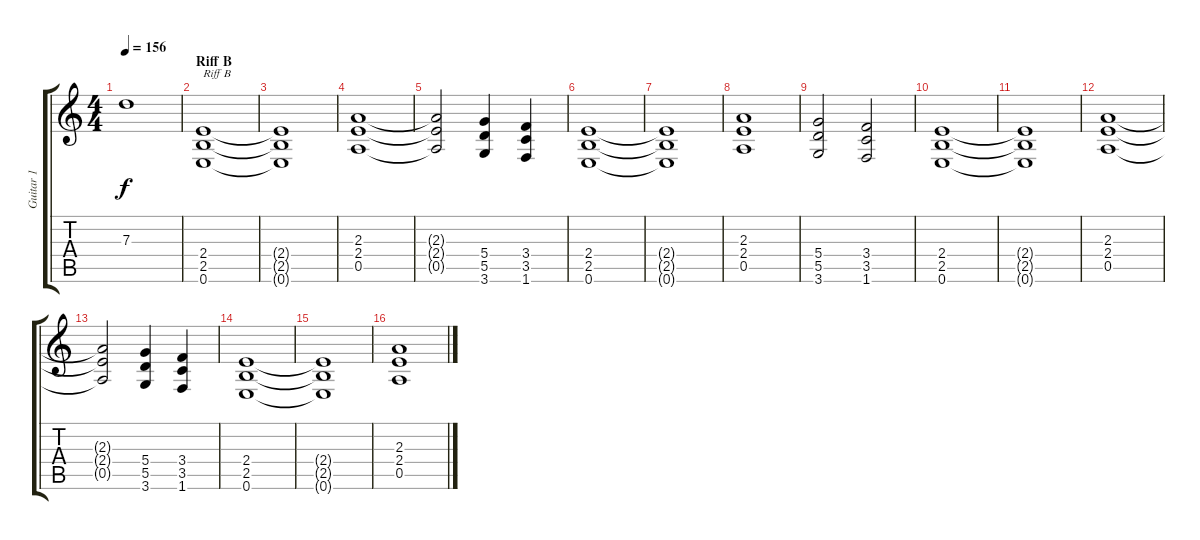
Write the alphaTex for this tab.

\track ("Guitar 1" "Guitar 1") {instrument distortionguitar}
\staff {score tabs}
\tuning (E4 B3 G3 D3 A2 E2) {hide}
\ts (4 4)
\tempo 156
\clef g2
\ks c
7.3{t}.1{dy f} |
\section ("" "Riff B")
(2.4 2.5 0.6).1{txt "Riff B"} |
(2.4{t} 2.5{t} 0.6{t}).1 |
(2.3 2.4 0.5).1 |
(2.3{t} 2.4{t} 0.5{t}).2 (5.4 5.5 3.6).4 (3.4 3.5 1.6).4 |
(2.4 2.5 0.6).1 |
(2.4{t} 2.5{t} 0.6{t}).1 |
(2.3 2.4 0.5).1 |
(5.4 5.5 3.6).2 (3.4 3.5 1.6).2 |
(2.4 2.5 0.6).1 |
(2.4{t} 2.5{t} 0.6{t}).1 |
(2.3 2.4 0.5).1 |
(2.3{t} 2.4{t} 0.5{t}).2 (5.4 5.5 3.6).4 (3.4 3.5 1.6).4 |
(2.4 2.5 0.6).1 |
(2.4{t} 2.5{t} 0.6{t}).1 |
(2.3 2.4 0.5).1
